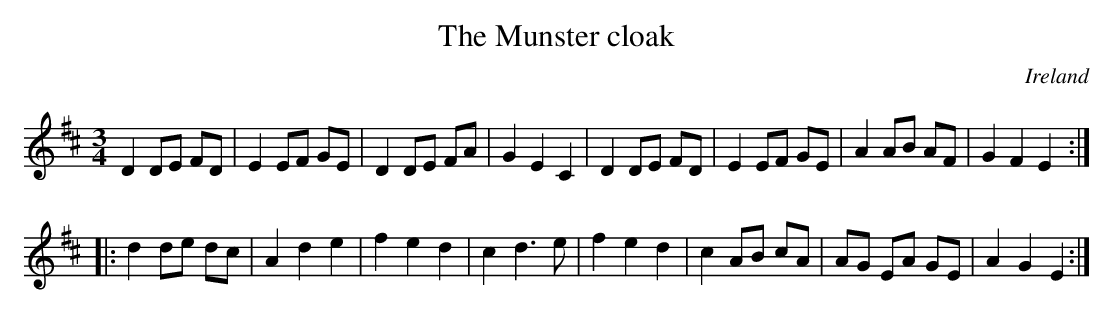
X:1
T:Munster cloak, The
O:Ireland
M:3/4
K:D
D2 DE FD|E2 EF GE|D2 DE FA|G2 E2 C2|\
D2 DE FD|E2 EF GE|A2 AB AF|G2 F2 E2::
d2 de dc|A2 d2 e2|f2 e2 d2|c2 d3 e|\
f2 e2 d2|c2 AB cA|AG EA GE|A2 G2 E2:|
